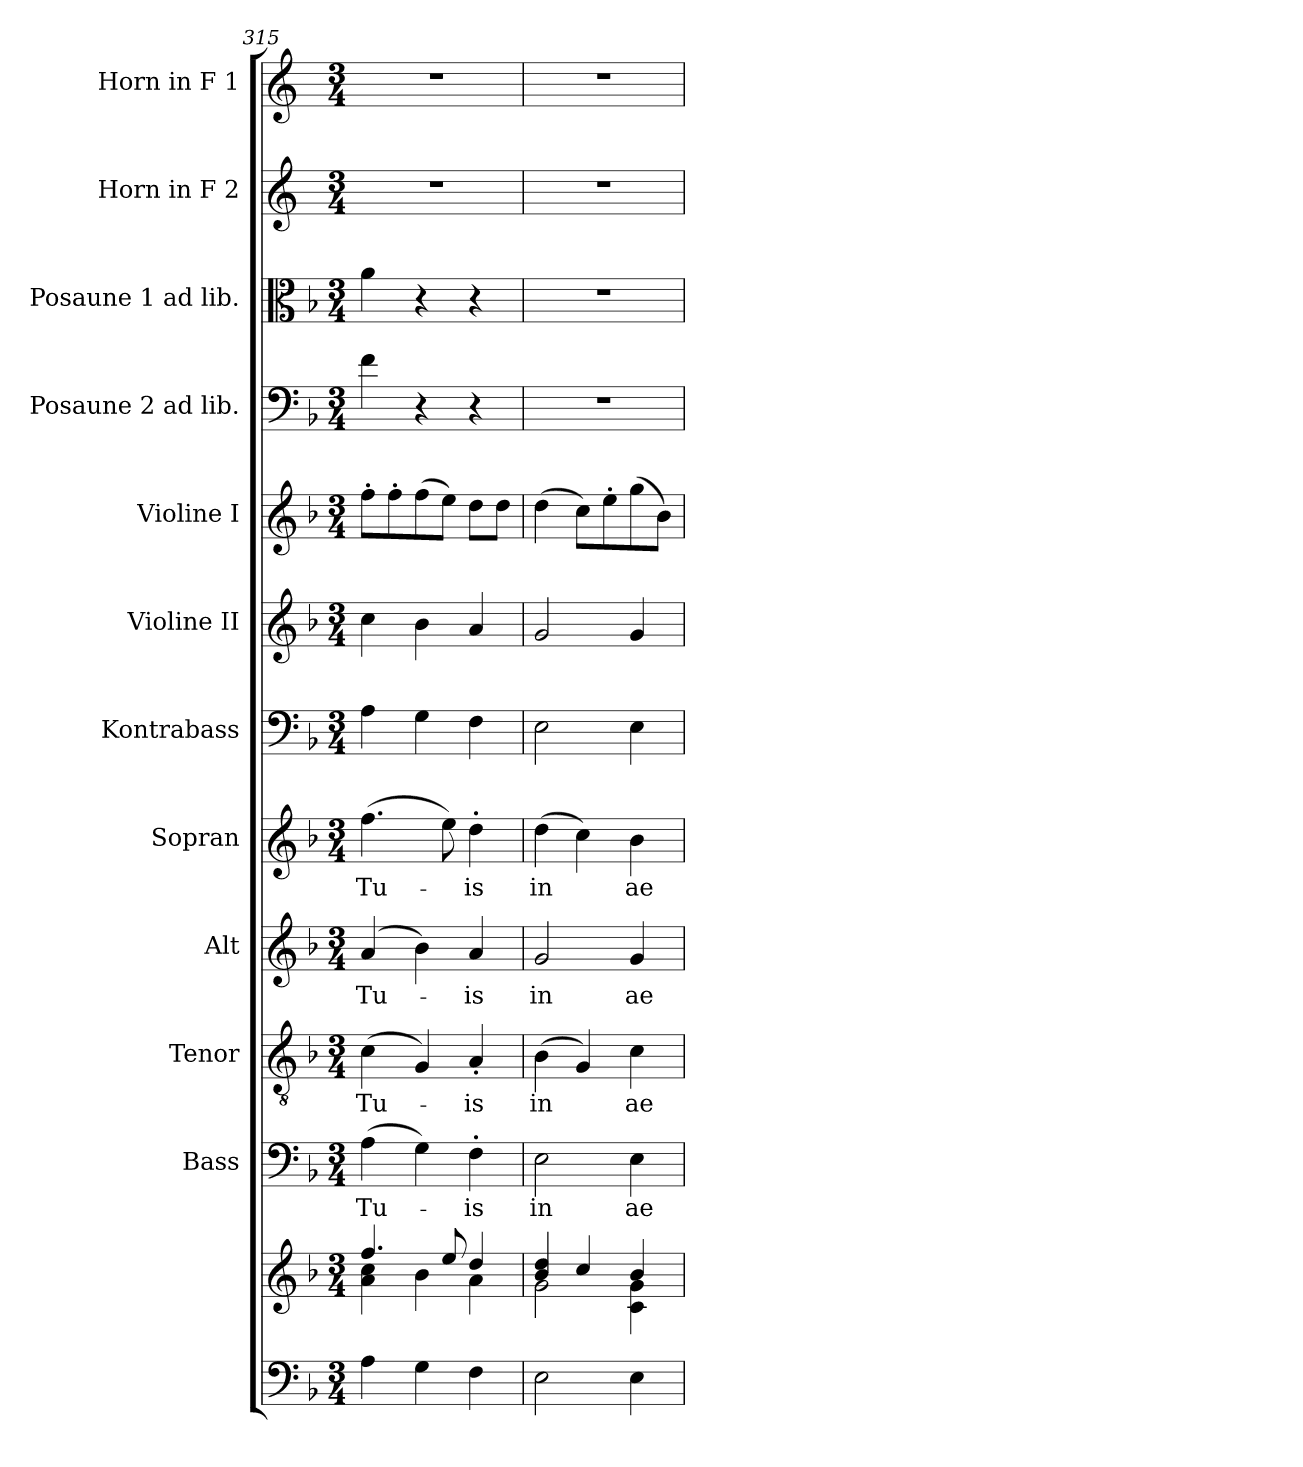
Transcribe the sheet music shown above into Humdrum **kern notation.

**kern	**kern	**kern	**text	**kern	**text	**kern	**text	**kern	**text	**kern	**kern	**kern	**kern	**kern	**kern	**kern
*part12	*part12	*part11	*part11	*part10	*part10	*part9	*part9	*part8	*part8	*part7	*part6	*part5	*part4	*part3	*part2	*part1
*staff13	*staff12	*staff11	*staff11	*staff10	*staff10	*staff9	*staff9	*staff8	*staff8	*staff7	*staff6	*staff5	*staff4	*staff3	*staff2	*staff1
*	*	*I"Bass	*	*I"Tenor	*	*I"Alt	*	*I"Sopran	*	*I"Kontrabass	*I"Violine II	*I"Violine I	*I"Posaune 2 ad lib.	*I"Posaune 1 ad lib.	*I"Horn in F 2	*I"Horn in F 1
*	*	*I'B.	*	*I'T.	*	*I'A.	*	*I'S.	*	*I'Kb.	*I'Vl. II	*I'Vl. I	*I'Pos. 2	*I'Pos. 1	*I'Hrn. F 2	*I'Hrn. F 1
*clefF4	*clefG2	*clefF4	*	*clefGv2	*	*clefG2	*	*clefG2	*	*clefF4	*clefG2	*clefG2	*clefF4	*clefC3	*clefG2	*clefG2
*	*	*	*	*	*	*	*	*	*	*ITrd7c12	*	*	*	*	*ITrd4c7	*ITrd4c7
*k[b-]	*k[b-]	*k[b-]	*	*k[b-]	*	*k[b-]	*	*k[b-]	*	*k[b-]	*k[b-]	*k[b-]	*k[b-]	*k[b-]	*k[b-]	*k[b-]
*F:	*F:	*F:	*	*F:	*	*F:	*	*F:	*	*F:	*F:	*F:	*F:	*F:	*F:	*F:
*M3/4	*M3/4	*M3/4	*	*M3/4	*	*M3/4	*	*M3/4	*	*M3/4	*M3/4	*M3/4	*M3/4	*M3/4	*M3/4	*M3/4
=315	=315	=315	=315	=315	=315	=315	=315	=315	=315	=315	=315	=315	=315	=315	=315	=315
*	*^	*	*	*	*	*	*	*	*	*	*	*	*	*	*	*
!	!	!	!	!LO:LY:b	!	!LO:LY:b	!	!LO:LY:b	!	!LO:LY:b	!	!	!	!	!	!	!
4A\	4.ff/	4a\ 4cc\	(>4A\	Tu-	(>4c\	Tu-	(4a/	Tu-	(>4.ff\	Tu-	4AA\	4cc\	8ff'>\L	4f\	4a\	2.r	2.r
.	.	.	.	.	.	.	.	.	.	.	.	.	8ff'>\	.	.	.	.
4G\	.	4b-\	4G\)	.	4G/)	.	4b-\)	.	.	.	4GG\	4b-\	(>8ff\	4r	4r	.	.
.	8ee/	.	.	.	.	.	.	.	8ee\)	.	.	.	8ee\J)	.	.	.	.
!	!	!	!	!LO:LY:b	!	!LO:LY:b	!	!LO:LY:b	!	!LO:LY:b	!	!	!	!	!	!	!
4F\	4dd/	4a\	4F'>\	-is	4A'</	-is	4a/	-is	4dd'>\	-is	4FF\	4a/	8dd\L	4r	4r	.	.
.	.	.	.	.	.	.	.	.	.	.	.	.	8dd\J	.	.	.	.
=316	=316	=316	=316	=316	=316	=316	=316	=316	=316	=316	=316	=316	=316	=316	=316	=316	=316
!	!	!	!	!LO:LY:b	!	!LO:LY:b	!	!LO:LY:b	!	!LO:LY:b	!	!	!	!	!	!	!
2E\	4b-/ 4dd/	2g\	2E\	in	(>4B-\	in	2g/	in	(>4dd\	in	2EE\	2g/	(>4dd\	2.r	2.r	2.r	2.r
.	4cc/	.	.	.	4G/)	.	.	.	4cc\)	.	.	.	8cc\L)	.	.	.	.
.	.	.	.	.	.	.	.	.	.	.	.	.	8ee'>\	.	.	.	.
!	!	!	!	!LO:LY:b	!	!LO:LY:b	!	!LO:LY:b	!	!LO:LY:b	!	!	!	!	!	!	!
4E\	4b-/	4c\ 4g\	4E\	ae-	4c\	ae-	4g/	ae-	4b-\	ae-	4EE\	4g/	(>8gg\	.	.	.	.
.	.	.	.	.	.	.	.	.	.	.	.	.	8b-\J)	.	.	.	.
*	*v	*v	*	*	*	*	*	*	*	*	*	*	*	*	*	*	*
=	=	=	=	=	=	=	=	=	=	=	=	=	=	=	=	=
*-	*-	*-	*-	*-	*-	*-	*-	*-	*-	*-	*-	*-	*-	*-	*-	*-
